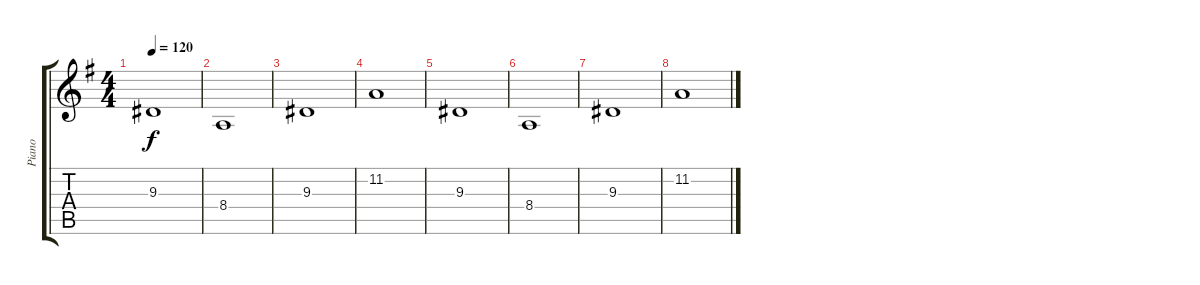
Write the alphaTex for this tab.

\track ("Piano" "Piano") {instrument brightacousticpiano}
\staff {score tabs}
\tuning (Eb4 Bb3 Gb3 Db3 Ab2 Eb2) {hide}
\ts (4 4)
\tempo 120
\clef g2
\ks g
9.3.1{dy f} |
8.4.1 |
9.3.1 |
11.2.1 |
9.3.1 |
8.4.1 |
9.3.1 |
11.2.1
